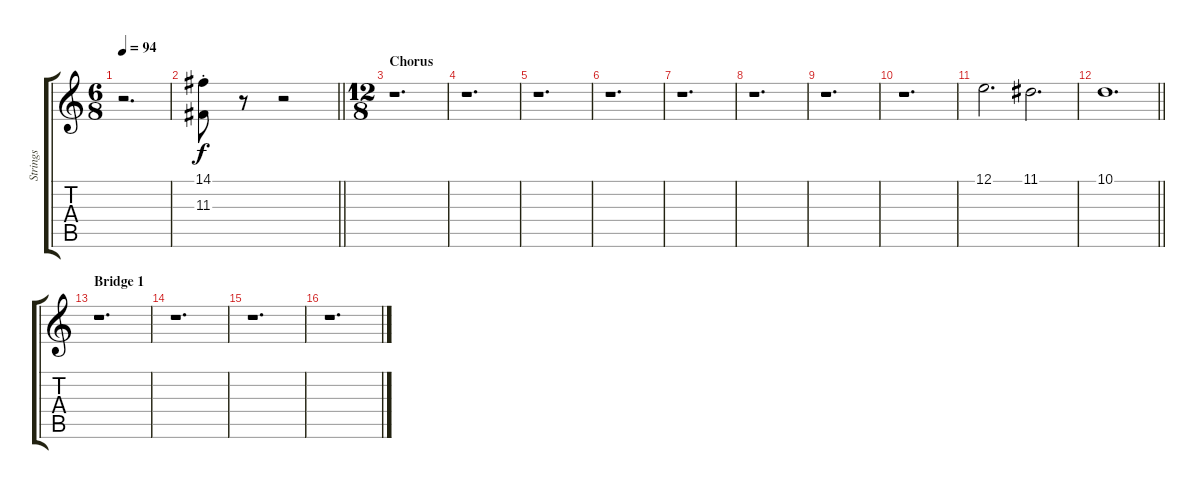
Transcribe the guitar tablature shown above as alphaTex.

\track ("Strings" "Strings") {instrument stringensemble1}
\staff {score tabs}
\tuning (E4 B3 G3 D3 A2 E2) {hide}
\ts (6 8)
\tempo 94
\clef g2
\ks c
r.2{d dy mf} |
\barLineRight lightlight
(14.1{st} 11.3{st}).8{dy f} r.8 r.2 |
\ts (12 8)
\section ("" "Chorus")
r.1{d} |
r.1{d} |
r.1{d} |
r.1{d} |
r.1{d} |
r.1{d} |
r.1{d} |
r.1{d} |
12.1.2{d} 11.1.2{d} |
\barLineRight lightlight
10.1.1{d} |
\section ("" "Bridge 1")
r.1{d} |
r.1{d} |
r.1{d} |
r.1{d}
